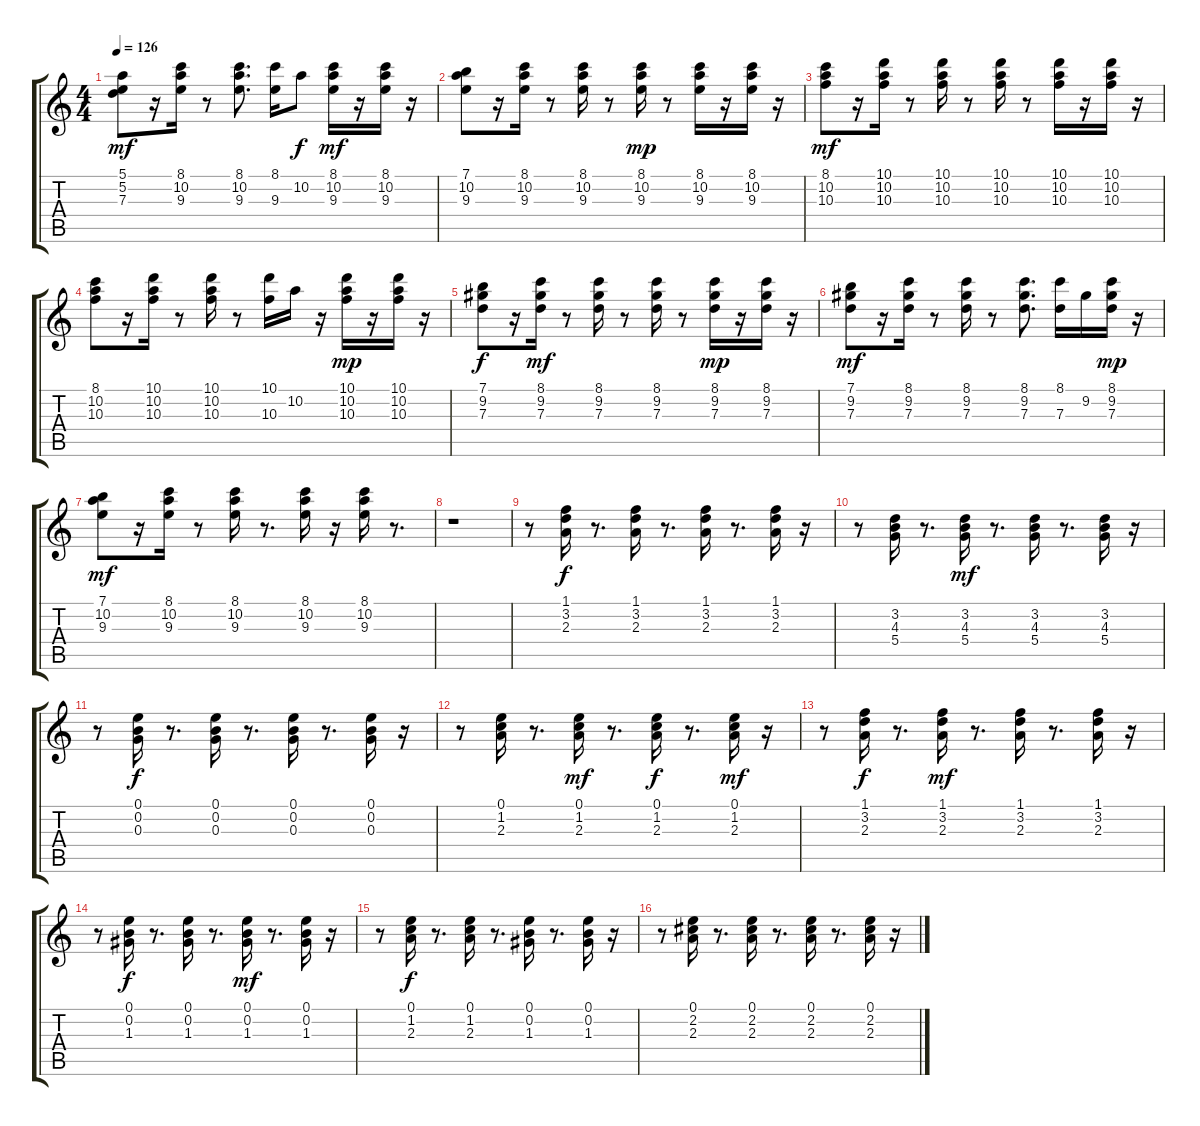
\track "" {instrument electricguitarjazz}
\staff {score tabs}
\tuning (E4 B3 G3 D3 A2 E2) {hide}
\ts (4 4)
\tempo 126
\clef g2
\ks c
(5.1 5.2 7.3).8{dy mf} r.16 (8.1 10.2 9.3).16 r.8 (8.1 10.2 9.3).8{d} (8.1 9.3).16 10.2.8{dy f} (8.1 10.2 9.3).16{dy mf} r.16 (8.1 10.2 9.3).16 r.16 |
(7.1 10.2 9.3).8 r.16 (8.1 10.2 9.3).16 r.8 (8.1 10.2 9.3).16 r.8 (8.1 10.2 9.3).16{dy mp} r.8 (8.1 10.2 9.3).16 r.16 (8.1 10.2 9.3).16 r.16 |
(8.1 10.2 10.3).8{dy mf} r.16 (10.1 10.2 10.3).16 r.8 (10.1 10.2 10.3).16 r.8 (10.1 10.2 10.3).16 r.8 (10.1 10.2 10.3).16 r.16 (10.1 10.2 10.3).16 r.16 |
(8.1 10.2 10.3).8 r.16 (10.1 10.2 10.3).16 r.8 (10.1 10.2 10.3).16 r.8 (10.1 10.3).16 10.2.16 r.16 (10.1 10.2 10.3).16{dy mp} r.16 (10.1 10.2 10.3).16 r.16 |
(7.1 9.2 7.3).8{dy f} r.16 (8.1 9.2 7.3).16{dy mf} r.8 (8.1 9.2 7.3).16 r.8 (8.1 9.2 7.3).16 r.8 (8.1 9.2 7.3).16{dy mp} r.16 (8.1 9.2 7.3).16 r.16 |
(7.1 9.2 7.3).8{dy mf} r.16 (8.1 9.2 7.3).16 r.8 (8.1 9.2 7.3).16 r.8 (8.1 9.2 7.3).8{d} (8.1 7.3).16 9.2.16 (8.1 9.2 7.3).16{dy mp} r.16 |
(7.1 10.2 9.3).8{dy mf} r.16 (8.1 10.2 9.3).16 r.8 (8.1 10.2 9.3).16 r.8{d} (8.1 10.2 9.3).16 r.16 (8.1 10.2 9.3).16 r.8{d} |
r.1 |
r.8 (1.1 3.2 2.3).16{dy f} r.8{d} (1.1 3.2 2.3).16 r.8{d} (1.1 3.2 2.3).16 r.8{d} (1.1 3.2 2.3).16 r.16 |
r.8 (3.2 4.3 5.4).16 r.8{d} (3.2 4.3 5.4).16{dy mf} r.8{d} (3.2 4.3 5.4).16 r.8{d} (3.2 4.3 5.4).16 r.16 |
r.8 (0.1 0.2 0.3).16{dy f} r.8{d} (0.1 0.2 0.3).16 r.8{d} (0.1 0.2 0.3).16 r.8{d} (0.1 0.2 0.3).16 r.16 |
r.8 (0.1 1.2 2.3).16 r.8{d} (0.1 1.2 2.3).16{dy mf} r.8{d} (0.1 1.2 2.3).16{dy f} r.8{d} (0.1 1.2 2.3).16{dy mf} r.16 |
r.8 (1.1 3.2 2.3).16{dy f} r.8{d} (1.1 3.2 2.3).16{dy mf} r.8{d} (1.1 3.2 2.3).16 r.8{d} (1.1 3.2 2.3).16 r.16 |
r.8 (0.1 0.2 1.3).16{dy f} r.8{d} (0.1 0.2 1.3).16 r.8{d} (0.1 0.2 1.3).16{dy mf} r.8{d} (0.1 0.2 1.3).16 r.16 |
r.8 (0.1 1.2 2.3).16{dy f} r.8{d} (0.1 1.2 2.3).16 r.8{d} (0.1 0.2 1.3).16 r.8{d} (0.1 0.2 1.3).16 r.16 |
r.8 (0.1 2.2 2.3).16 r.8{d} (0.1 2.2 2.3).16 r.8{d} (0.1 2.2 2.3).16 r.8{d} (0.1 2.2 2.3).16 r.16
